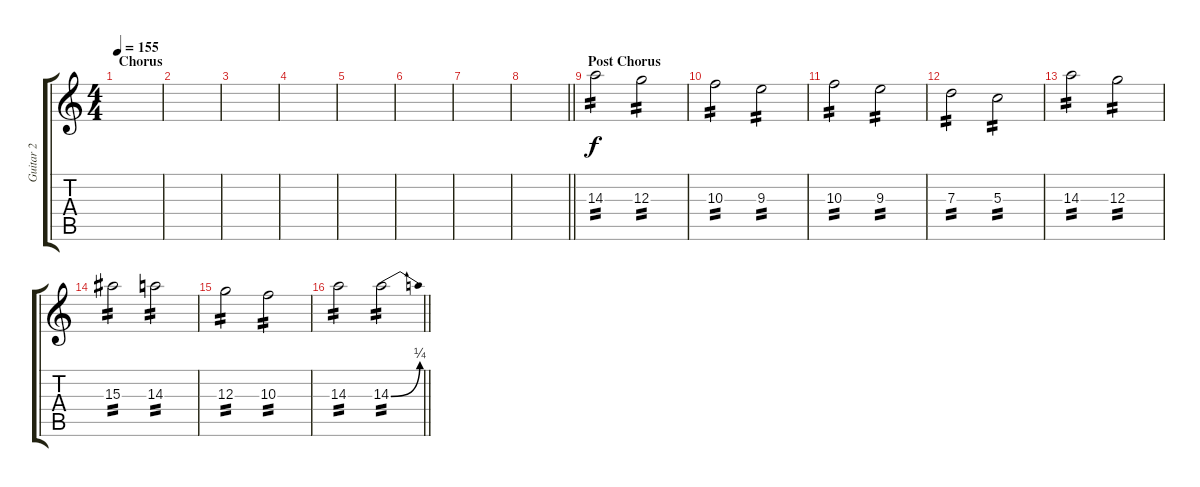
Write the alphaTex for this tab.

\track ("Guitar 2" "Guitar 2") {instrument overdrivenguitar}
\staff {score tabs}
\tuning (E4 B3 G3 D3 A2 D2) {hide}
\ts (4 4)
\section ("" "Chorus")
\tempo 155
\clef g2
\ks c
|
|
|
|
|
|
|
\barLineRight lightlight
|
\section ("" "Post Chorus")
14.3.2{tp 2} 12.3.2{tp 2} |
10.3.2{tp 2} 9.3.2{tp 2} |
10.3.2{tp 2} 9.3.2{tp 2} |
7.3.2{tp 2} 5.3.2{tp 2} |
14.3.2{tp 2} 12.3.2{tp 2} |
15.3.2{tp 2} 14.3.2{tp 2} |
12.3.2{tp 2} 10.3.2{tp 2} |
\barLineRight lightlight
14.3.2{tp 2} 14.3{be (bend 0 0 60 1)}.2{tp 2}
